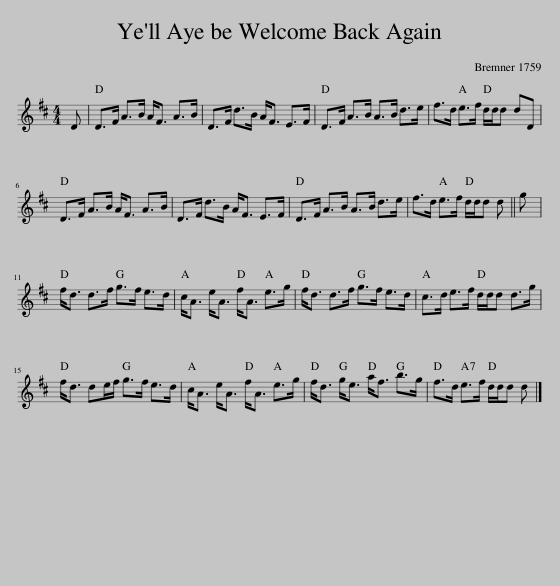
X:1
L:1/8
M:4/4
I:linebreak $
K:D
V:1 treble
V:1
 D | D>F A>B A<F A>B | D>F d>B A<F E>F | D>F A>B A>B d>e | f>d e>f d/d/d dD |$ %5
 D>F A>B A<F A>B | D>F d>B A<F E>F | D>F A>B A>B d>e | f>d e>f d/d/d d || g |$ %10
 f<d d>f g>f e>d | c<A e<A f<A e>g | f<d d>f g>f e>d | c>d e>f d/d/d d>g |$ f<d de/f/ g>f e>d | %15
 c<A e<A f<A e>g | f<d g<e a<f b>g | f>d e>f d/d/d d |] %18
